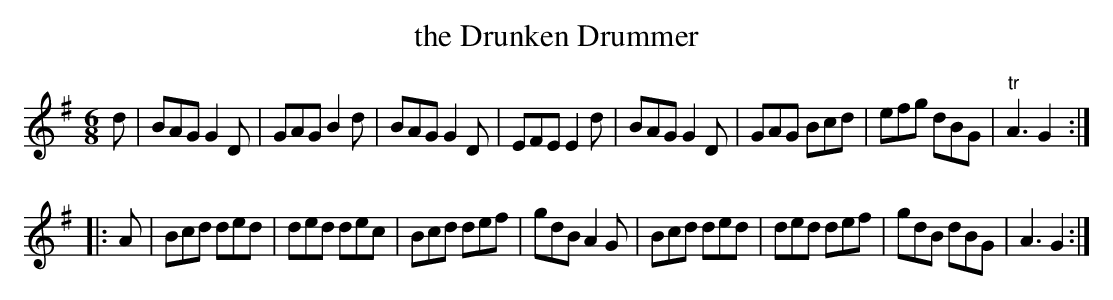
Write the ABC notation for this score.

X:1
T:the Drunken Drummer
M:6/8
K:G
d|\
BAG G2D| GAG B2d| BAG G2D| EFE E2d|\
BAG G2D| GAG Bcd| efg dBG| "tr"A3 G2::
A|\
Bcd ded| ded dec| Bcd def| gdB A2G|\
Bcd ded| ded def| gdB dBG| A3 G2:|
